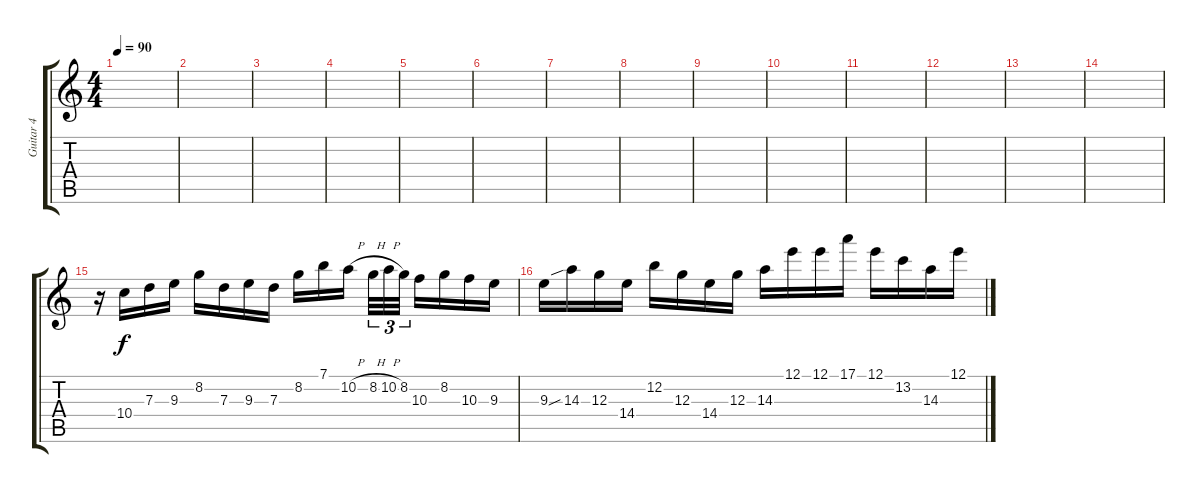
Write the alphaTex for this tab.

\track ("Guitar 4" "Guitar 4") {instrument distortionguitar}
\staff {score tabs}
\tuning (E4 B3 G3 D3 A2 E2) {hide}
\ts (4 4)
\tempo 90
\clef g2
\ks c
|
|
|
|
|
|
|
|
|
|
|
|
|
|
r.16{volume 16} 10.4.16 7.3.16 9.3.16 8.2.16 7.3.16 9.3.16 7.3.16 8.2.16 7.1.16 10.2{h}.16 8.2{h}.32{tu (3 2)} 10.2{h}.32{tu (3 2)} 8.2.32{tu (3 2)} 10.3.16 8.2.16 10.3.16 9.3.16 |
9.3.16 14.3{sib}.16 12.3.16 14.4.16 12.2.16 12.3.16 14.4.16 12.3.16 14.3.16 12.1.16 12.1.16 17.1.16 12.1.16 13.2.16 14.3.16 12.1.16
